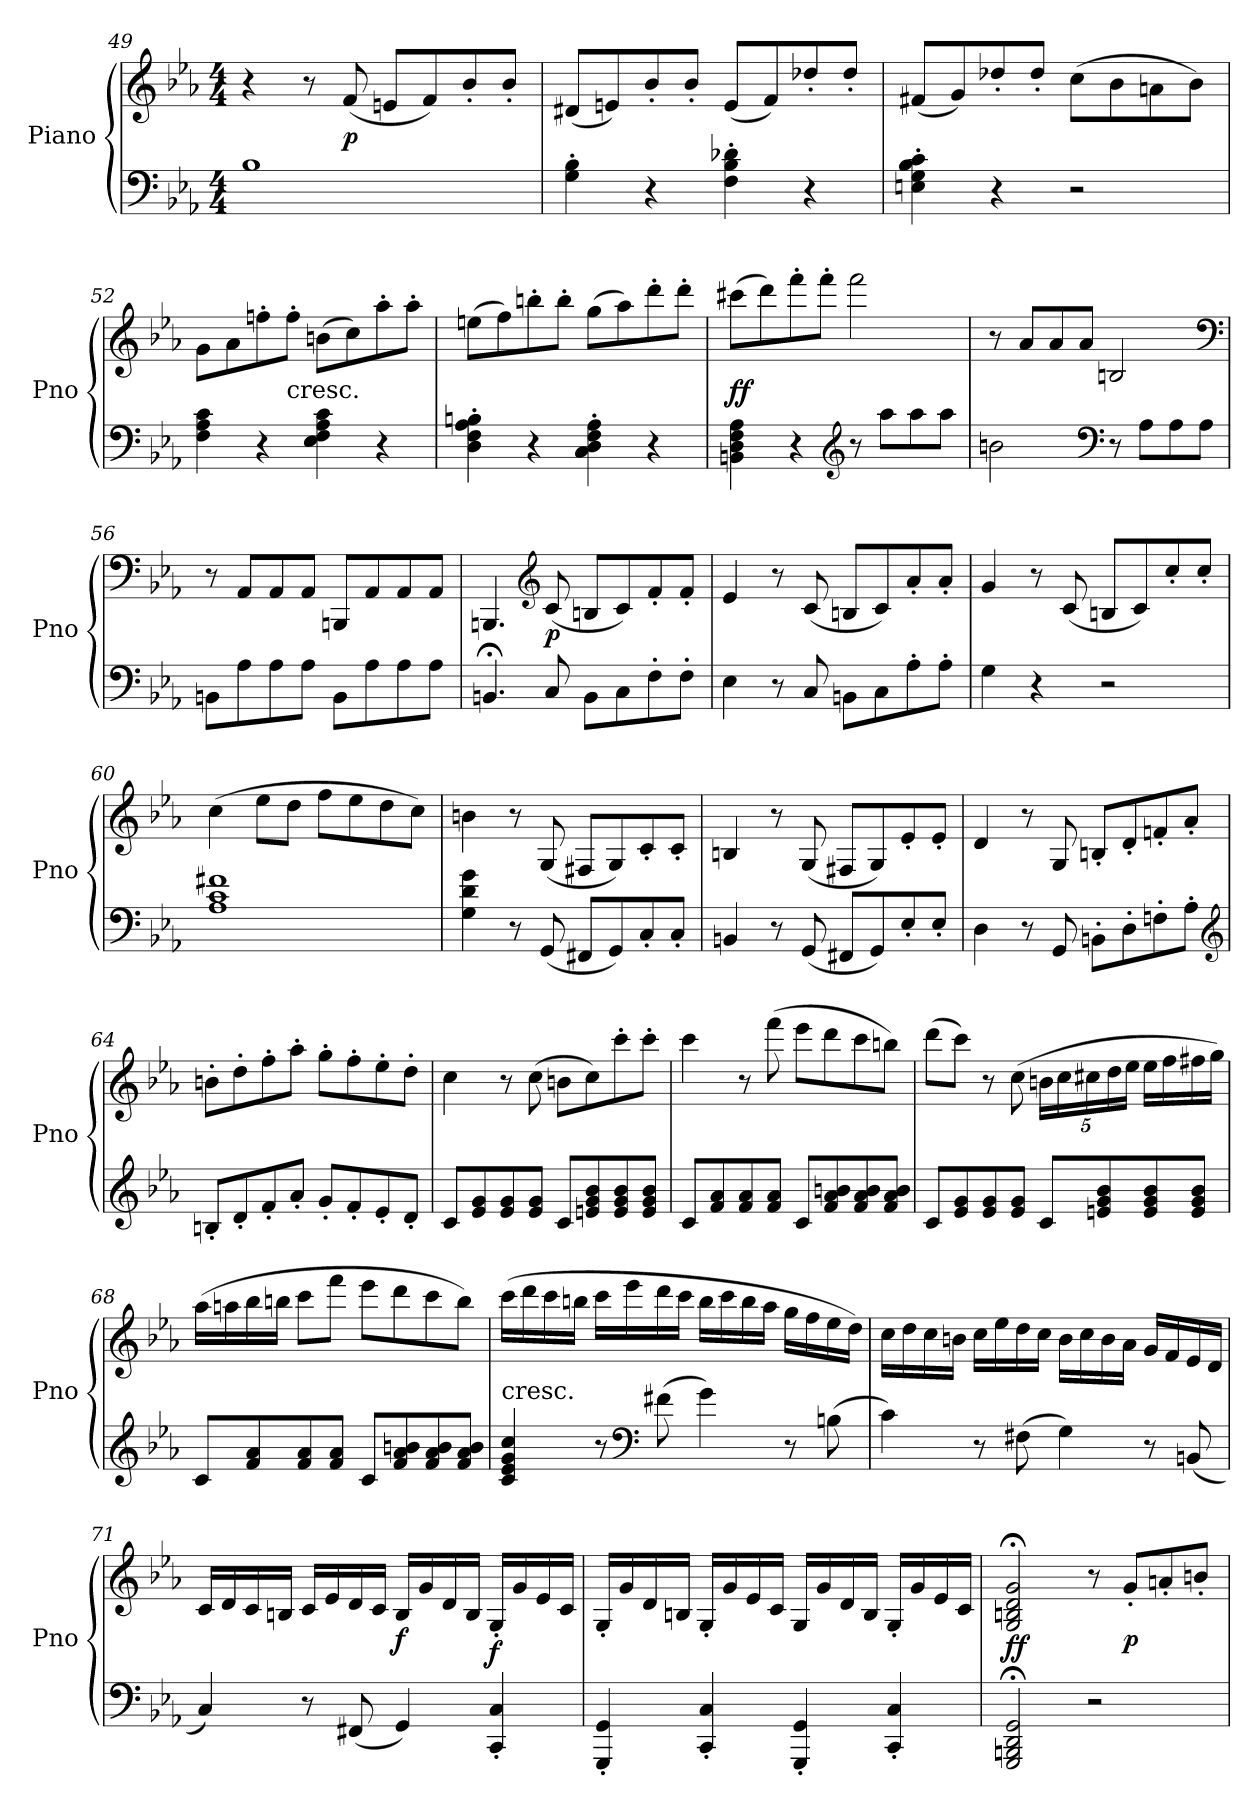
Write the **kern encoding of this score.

**kern	**kern	**dynam
*part1	*part1	*part1
*staff2	*staff1	*staff1/2
*I"Piano	*	*
*I'Pno	*	*
*clefF4	*clefG2	*
*k[b-e-a-]	*k[b-e-a-]	*
*c:	*c:	*
*M4/4	*M4/4	*
=49	=49	=49
1B-	4r	.
.	8r	.
.	(8f/	p
.	8en/L	.
.	8f/)	.
.	8b-'/	.
.	8b-'/J	.
=50	=50	=50
4G'\ 4B-'\	(8d#X/L	.
.	8en/)	.
4r	8b-'/	.
.	8b-'/J	.
4F'\ 4B-'\ 4d-X'\	(8e/L	.
.	8f/)	.
4r	8dd-X'/	.
.	8dd-'/J	.
=51	=51	=51
4En'\ 4G'\ 4B-'\ 4c'\	(8f#X/L	.
.	8g/)	.
4r	8dd-X'/	.
.	8dd-'/J	.
2r	(8cc\L	.
.	8b-\	.
.	8an\	.
.	8b-\J)	.
=52	=52	=52
4F\ 4A-\ 4c\	8g\L	.
.	8a-\	.
4r	8ffn'\	.
!	!LO:TX:c:t=cresc.	!
.	8ff'\J	.
4E-\ 4F\ 4A-\ 4c\	(8bn\L	.
.	8cc\)	.
4r	8aa-'\	.
.	8aa-'\J	.
=53	=53	=53
4D'\ 4F'\ 4A-'\ 4Bn'\	(8een\L	.
.	8ff\)	.
4r	8bbn'\	.
.	8bb'\J	.
4C'\ 4D'\ 4F'\ 4A-'\	(8gg\L	.
.	8aa-\)	.
4r	8ddd'\	.
.	8ddd'\J	.
=54	=54	=54
4BBn\ 4D\ 4F\ 4A-\	(8ccc#X\L	ff
.	8ddd\)	.
4r	8fff'\	.
.	8fff'\J	.
*clefG2	*	*
8r	2fff\	.
8aa-\L	.	.
8aa-\	.	.
8aa-\J	.	.
=55	=55	=55
2bn\	8r	.
.	8a-/L	.
.	8a-/	.
.	8a-/J	.
*clefF4	*	*
8r	2Bn/	.
8A-\L	.	.
8A-\	.	.
8A-\J	.	.
*	*clefF4	*
=56	=56	=56
8BBn\L	8r	.
8A-\	8AA-/L	.
8A-\	8AA-/	.
8A-\J	8AA-/J	.
8BB\L	8BBBn/L	.
8A-\	8AA-/	.
8A-\	8AA-/	.
8A-\J	8AA-/J	.
=57	=57	=57
4.BBn;</	4.BBBn/	.
*	*clefG2	*
8C/	(8c/	p
8BB\L	8Bn/L	.
8C\	8c/)	.
8F'\	8f'/	.
8F'\J	8f'/J	.
=58	=58	=58
4E-\	4e-/	.
8r	8r	.
8C/	(8c/	.
8BBn\L	8Bn/L	.
8C\	8c/)	.
8A-'\	8a-'/	.
8A-'\J	8a-'/J	.
=59	=59	=59
4G\	4g/	.
4r	8r	.
.	(8c/	.
2r	8Bn/L	.
.	8c/)	.
.	8cc'/	.
.	8cc'/J	.
=60	=60	=60
1A- 1c 1f#X	(4cc\	.
.	8ee-\L	.
.	8dd\J	.
.	8ff\L	.
.	8ee-\	.
.	8dd\	.
.	8cc\J)	.
=61	=61	=61
4G\ 4d\ 4g\	4bn\	.
8r	8r	.
(8GG/	(8G/	.
8FF#X/L	8F#X/L	.
8GG/)	8G/)	.
8C'/	8c'/	.
8C'/J	8c'/J	.
=62	=62	=62
4BBn/	4Bn/	.
8r	8r	.
(8GG/	(8G/	.
8FF#X/L	8F#X/L	.
8GG/)	8G/)	.
8E-'/	8e-'/	.
8E-'/J	8e-'/J	.
=63	=63	=63
4D\	4d/	.
8r	8r	.
8GG/	8G/	.
8BBn'\L	8Bn'/L	.
8D'\	8d'/	.
8Fn'\	8fn'/	.
8A-'\J	8a-'/J	.
*clefG2	*	*
=64	=64	=64
8Bn'/L	8bn'\L	.
8d'/	8dd'\	.
8f'/	8ff'\	.
8a-'/J	8aa-'\J	.
8g'/L	8gg'\L	.
8f'/	8ff'\	.
8e-'/	8ee-'\	.
8d'/J	8dd'\J	.
=65	=65	=65
8c/L	4cc\	.
8e-/ 8g/	.	.
8e-/ 8g/	8r	.
8e-/ 8g/J	(8cc\	.
8c/L	8bn\L	.
8en/ 8g/ 8b-/	8cc\)	.
8e/ 8g/ 8b-/	8ccc'\	.
8e/ 8g/ 8b-/J	8ccc'\J	.
=66	=66	=66
8c/L	4ccc\	.
8f/ 8a-/	.	.
8f/ 8a-/	8r	.
8f/ 8a-/J	(8fff\	.
8c/L	8eee-\L	.
8f/ 8a-/ 8bn/	8ddd\	.
8f/ 8a-/ 8b/	8ccc\	.
8f/ 8a-/ 8b/J	8bbn\J)	.
=67	=67	=67
8c/L	(8ddd\L	.
8e-/ 8g/	8ccc\J)	.
8e-/ 8g/	8r	.
8e-/ 8g/J	(8cc\	.
8c/L	20bn\LL	.
.	20cc\	.
.	20cc#X\	.
8en/ 8g/ 8b-/	.	.
.	20dd\	.
.	20ee-\JJ	.
8e/ 8g/ 8b-/	16ee-\LL	.
.	16ff\	.
8e/ 8g/ 8b-/J	16ff#X\	.
.	16gg\JJ)	.
=68	=68	=68
8c/L	(16aa-\LL	.
.	16aan\	.
8f/ 8a-/	16bb-\	.
.	16bbn\JJ	.
8f/ 8a-/	8ccc\L	.
8f/ 8a-/J	8fff\J	.
8c/L	8eee-\L	.
8f/ 8a-/ 8bn/	8ddd\	.
8f/ 8a-/ 8b/	8ccc\	.
8f/ 8a-/ 8b/J	8bb\J)	.
=69	=69	=69
!	!LO:TX:c:t=cresc.	!
4c/ 4e-/ 4g/ 4cc/	(16ccc\LL	.
.	16ddd\	.
.	16ccc\	.
.	16bbn\JJ	.
8r	16ccc\LL	.
.	16eee-\	.
*clefF4	*	*
(8f#X\	16ddd\	.
.	16ccc\JJ	.
4g\)	16bb\LL	.
.	16ccc\	.
.	16bb\	.
.	16aa-\JJ	.
8r	16gg\LL	.
.	16ff\	.
(8Bn\	16ee-\	.
.	16dd\JJ)	.
=70	=70	=70
4c\)	16cc\LL	.
.	16dd\	.
.	16cc\	.
.	16bn\JJ	.
8r	16cc\LL	.
.	16ee-\	.
(8F#X\	16dd\	.
.	16cc\JJ	.
4G\)	16b\LL	.
.	16cc\	.
.	16b\	.
.	16a-\JJ	.
8r	16g/LL	.
.	16f/	.
(8BBn/	16e-/	.
.	16d/JJ	.
=71	=71	=71
4C/)	16c/LL	.
.	16d/	.
.	16c/	.
.	16Bn/JJ	.
8r	16c/LL	.
.	16e-/	.
(8FF#X/	16d/	.
.	16c/JJ	.
4GG/)	16B/LL	f
.	16g/	.
.	16d/	.
.	16B/JJ	.
4CC'/ 4C'/	16G'/LL	f
.	16g/	.
.	16e-/	.
.	16c/JJ	.
=72	=72	=72
4GGG'/ 4GG'/	16G'/LL	.
.	16g/	.
.	16d/	.
.	16Bn/JJ	.
4CC'/ 4C'/	16G'/LL	.
.	16g/	.
.	16e-/	.
.	16c/JJ	.
4GGG'/ 4GG'/	16G/LL	.
.	16g/	.
.	16d/	.
.	16B/JJ	.
4CC'/ 4C'/	16G'/LL	.
.	16g/	.
.	16e-/	.
.	16c/JJ	.
=73	=73	=73
2GGG;</ 2BBBn;</ 2DD;</ 2GG;</	2G;</ 2Bn;</ 2d;</ 2g;</	ff
2r	8r	.
.	8g'/L	p
.	8an'/	.
.	8bn'/J	.
=	=	=
*-	*-	*-
